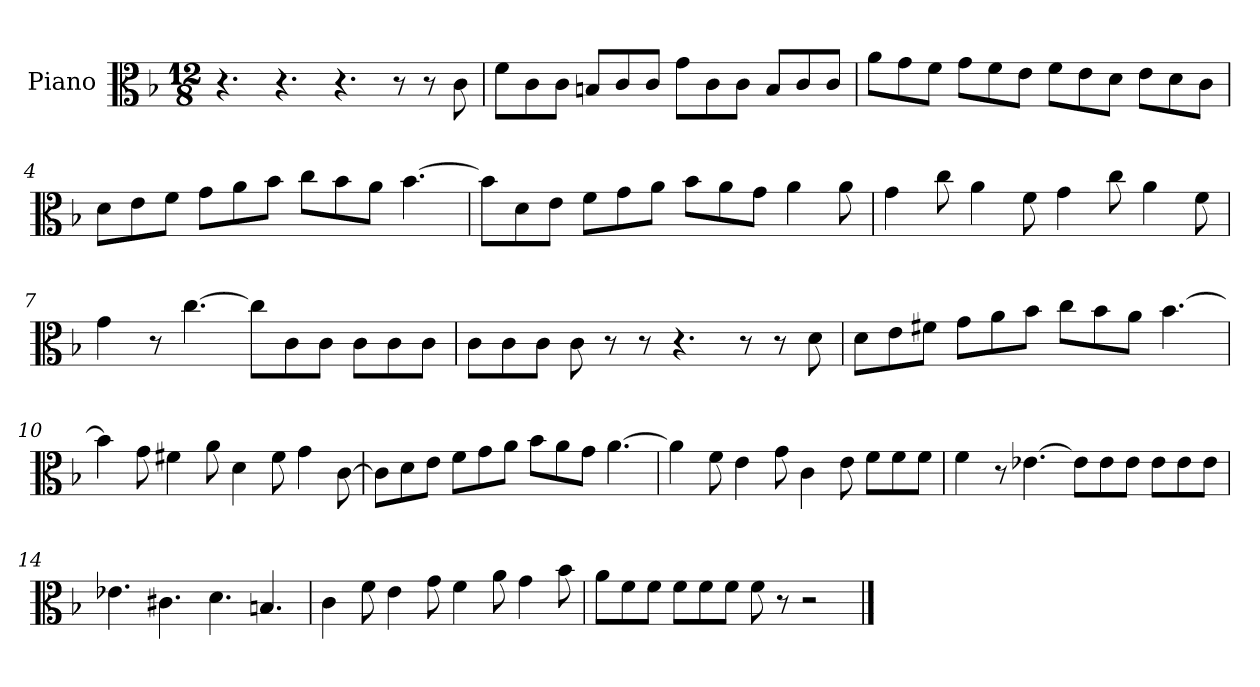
**kern
*part1
*staff1
*I"Piano
*I'Pno
*clefC3
*k[b-]
*F:
*M12/8
=1
4.r
4.r
4.r
8r
8r
8c\
=2
8f\L
8c\
8c\J
8Bn/L
8c/
8c/J
8g\L
8c\
8c\J
8B/L
8c/
8c/J
=3
8a\L
8g\
8f\J
8g\L
8f\
8e\J
8f\L
8e\
8d\J
8e\L
8d\
8c\J
=4
8d\L
8e\
8f\J
8g\L
8a\
8b-\J
8cc\L
8b-\
8a\J
[4.b-\
=5
8b-\L]
8d\
8e\J
8f\L
8g\
8a\J
8b-\L
8a\
8g\J
4a\
8a\
=6
4g\
8cc\
4a\
8f\
4g\
8cc\
4a\
8f\
=7
4g\
8r
[4.cc\
8cc\L]
8c\
8c\J
8c\L
8c\
8c\J
=8
8c\L
8c\
8c\J
8c\
8r
8r
4.r
8r
8r
8d\
=9
8d\L
8e\
8f#X\J
8g\L
8a\
8b-\J
8cc\L
8b-\
8a\J
[4.b-\
=10
4b-\]
8g\
4f#X\
8a\
4d\
8f#\
4g\
[8c\
=11
8c\L]
8d\
8e\J
8f\L
8g\
8a\J
8b-\L
8a\
8g\J
[4.a\
=12
4a\]
8f\
4e\
8g\
4c\
8e\
8f\L
8f\
8f\J
=13
4f\
8r
[4.e-X\
8e-\L]
8e-\
8e-\J
8e-\L
8e-\
8e-\J
=14
4.e-X\
4.c#X\
4.d\
4.Bn/
=15
4c\
8f\
4e\
8g\
4f\
8a\
4g\
8b-\
=16
8a\L
8f\
8f\J
8f\L
8f\
8f\J
8f\
8r
2r
==
*-
